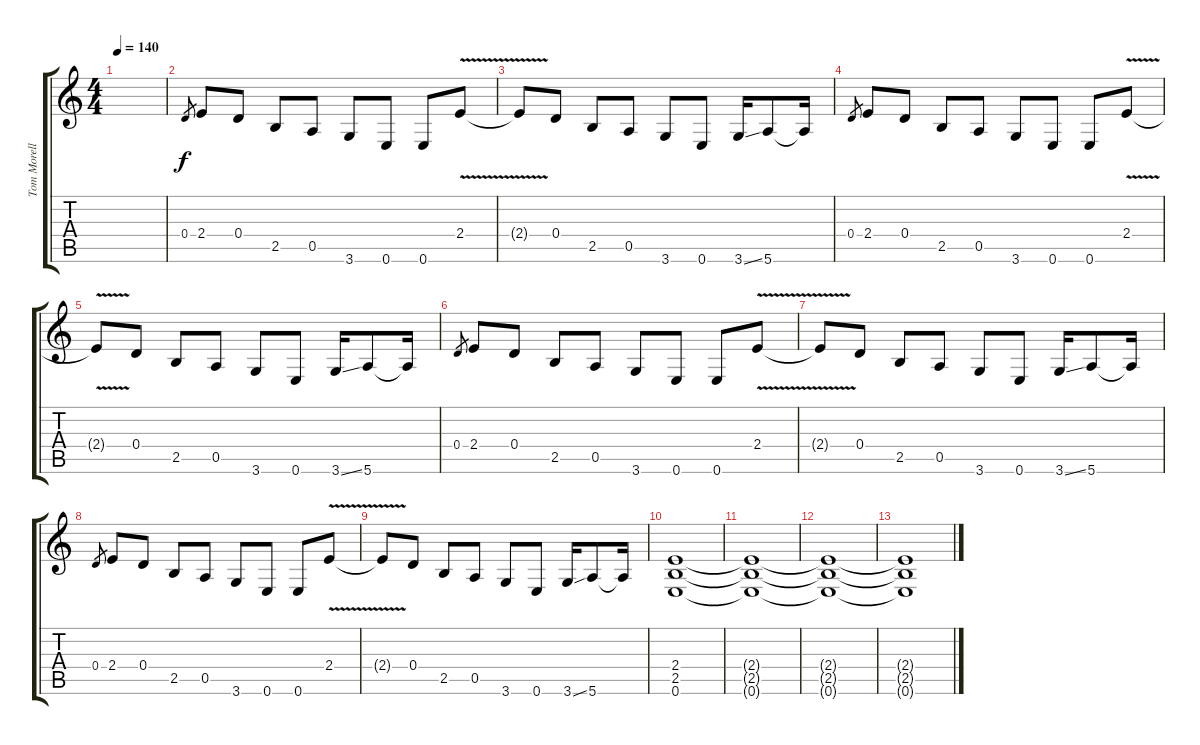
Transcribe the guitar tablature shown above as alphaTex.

\track ("Tom Morello" "Tom Morell") {instrument distortionguitar}
\staff {score tabs}
\tuning (E4 B3 G3 D3 A2 E2) {hide}
\ts (4 4)
\tempo 140
\clef g2
\ks c
|
0.4.8{gr} 2.4.8 0.4.8 2.5.8 0.5.8 3.6.8 0.6.8 0.6.8 2.4{v}.8 |
2.4{t}.8 0.4.8 2.5.8 0.5.8 3.6.8 0.6.8 3.6{ss}.16 5.6.8 5.6{t}.16 |
0.4.8{gr} 2.4.8 0.4.8 2.5.8 0.5.8 3.6.8 0.6.8 0.6.8 2.4{v}.8 |
2.4{t}.8 0.4.8 2.5.8 0.5.8 3.6.8 0.6.8 3.6{ss}.16 5.6.8 5.6{t}.16 |
0.4.8{gr} 2.4.8 0.4.8 2.5.8 0.5.8 3.6.8 0.6.8 0.6.8 2.4{v}.8 |
2.4{t}.8 0.4.8 2.5.8 0.5.8 3.6.8 0.6.8 3.6{ss}.16 5.6.8 5.6{t}.16 |
0.4.8{gr} 2.4.8 0.4.8 2.5.8 0.5.8 3.6.8 0.6.8 0.6.8 2.4{v}.8 |
2.4{t}.8 0.4.8 2.5.8 0.5.8 3.6.8 0.6.8 3.6{ss}.16 5.6.8 5.6{t}.16 |
(2.4 2.5 0.6).1 |
(2.4{t} 2.5{t} 0.6{t}).1 |
(2.4{t} 2.5{t} 0.6{t}).1 |
(2.4{t} 2.5{t} 0.6{t}).1
